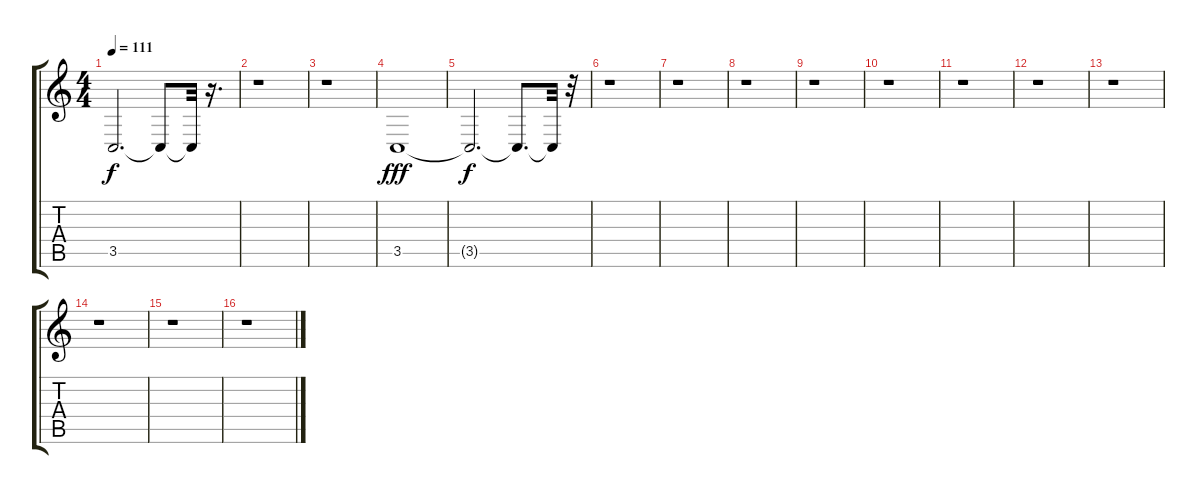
\track "" {instrument synthstrings1}
\staff {score tabs}
\tuning (E4 B3 G3 D3 A2 E2) {hide}
\ts (4 4)
\tempo 111
\clef g2
\ks c
3.5{t}.2{d dy f} 3.5{t}.8 3.5{t}.32 r.16{d} |
r.1 |
r.1 |
3.5.1{dy fff} |
3.5{t}.2{d dy f} 3.5{t}.8{d} 3.5{t}.32 r.32 |
r.1 |
r.1 |
r.1 |
r.1 |
r.1 |
r.1 |
r.1 |
r.1 |
r.1 |
r.1 |
r.1
